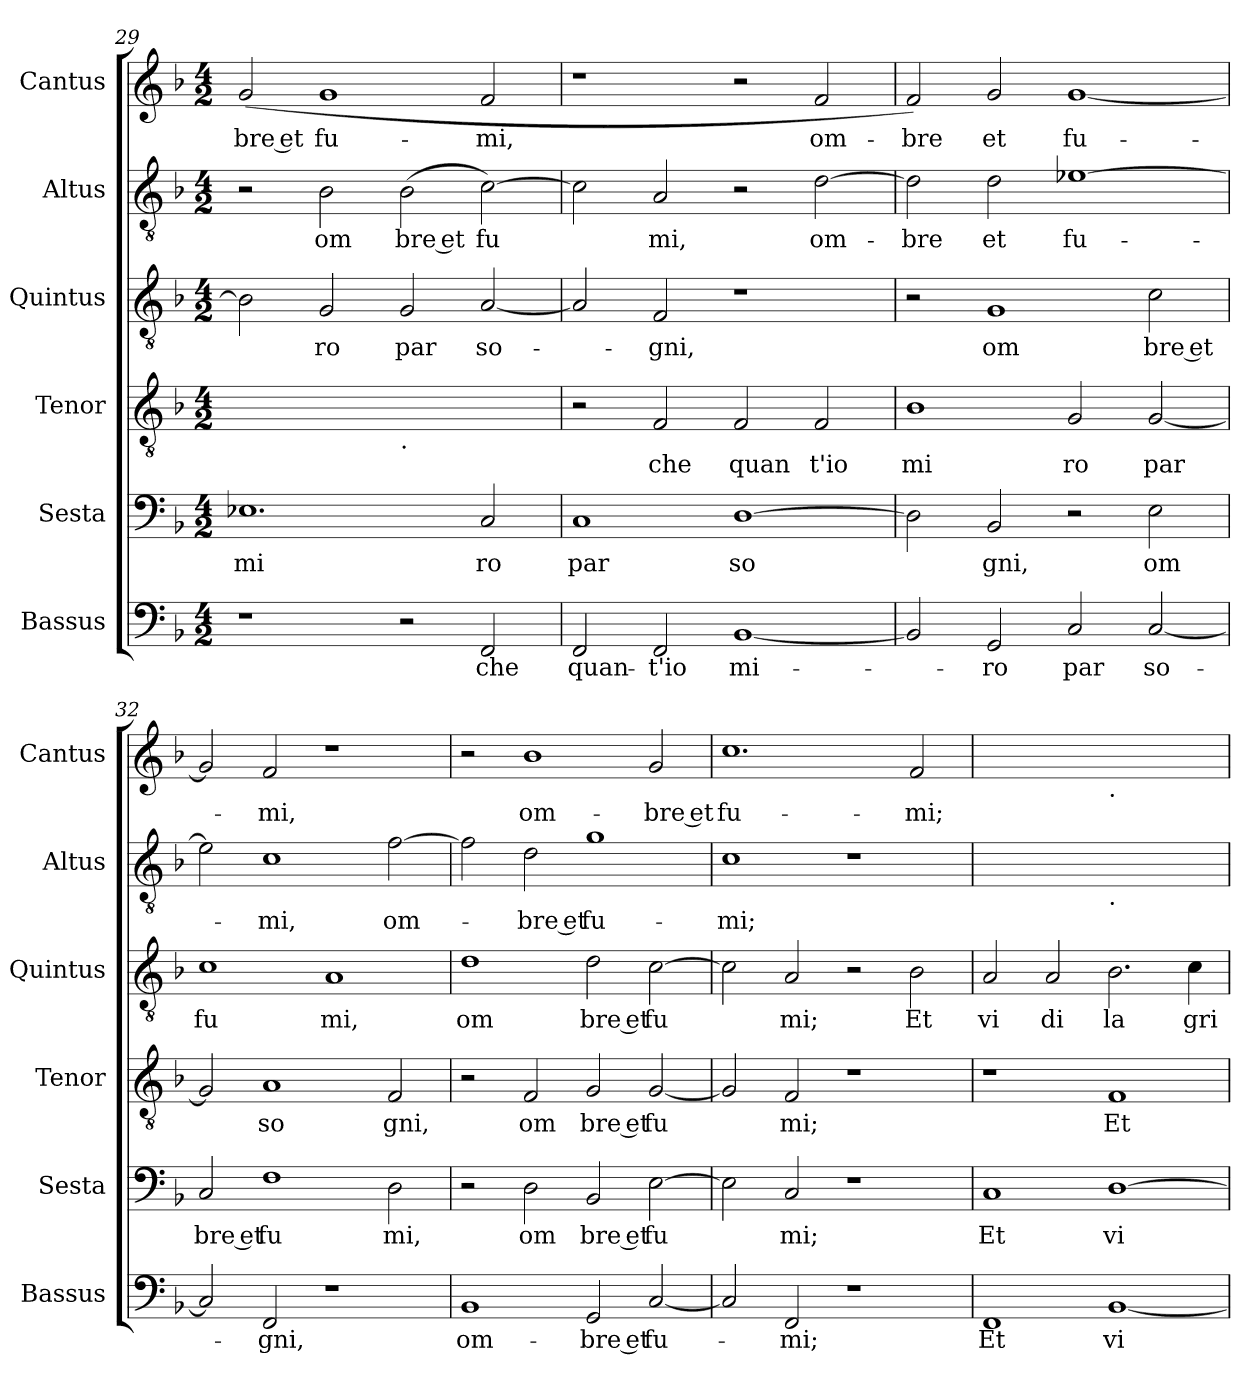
**kern	**text	**kern	**text	**kern	**text	**kern	**text	**kern	**text	**kern	**text
*part6	*part6	*part5	*part5	*part4	*part4	*part3	*part3	*part2	*part2	*part1	*part1
*staff6	*staff6	*staff5	*staff5	*staff4	*staff4	*staff3	*staff3	*staff2	*staff2	*staff1	*staff1
*I"Bassus	*	*I"Sesta	*	*I"Tenor	*	*I"Quintus	*	*I"Altus	*	*I"Cantus	*
*I'Bassus	*	*I'Sesta	*	*I'Tenor	*	*I'Quintus	*	*I'Altus	*	*I'Cantus	*
*clefF4	*	*clefF4	*	*clefGv2	*	*clefGv2	*	*clefGv2	*	*clefG2	*
*k[b-]	*	*k[b-]	*	*k[b-]	*	*k[b-]	*	*k[b-]	*	*k[b-]	*
*F:	*	*F:	*	*F:	*	*F:	*	*F:	*	*F:	*
*M4/2	*	*M4/2	*	*M4/2	*	*M4/2	*	*M4/2	*	*M4/2	*
=29	=29	=29	=29	=29	=29	=29	=29	=29	=29	=29	=29
*	*	*	*	*^	*	*	*	*	*	*	*
1r	.	1.E-X	mi	0ryy	1ryy	.	2B-\]	.	2r	.	(>2g/	-bre et
.	.	.	.	.	.	.	2G/	-ro	2B-\	om	1g	fu-
!	!	!	!	!	!LO:TX:b:t=.	!	!	!	!	!	!	!
2r	.	.	.	.	1ryy	.	2G/	par	(<2B-\	bre et	.	.
2FF/	che	2C/	ro	.	.	.	[2A/	so-	[2c\)	fu	2f/	-mi,
*	*	*	*	*v	*v	*	*	*	*	*	*	*
=30	=30	=30	=30	=30	=30	=30	=30	=30	=30	=30	=30
2FF/	quan-	1C	par	2r	.	2A/]	.	2c\]	.	1r	.
2FF/	-t'io	.	.	2F/	che	2F/	-gni,	2A/	mi,	.	.
[1BB-	mi-	[1D	so	2F/	quan	1r	.	2r	.	2r	.
.	.	.	.	2F/	t'io	.	.	[2d\	om-	2f/	om-
=31	=31	=31	=31	=31	=31	=31	=31	=31	=31	=31	=31
2BB-/]	.	2D\]	.	1B-	mi	2r	.	2d\]	-bre	2f/)	-bre
2GG/	-ro	2BB-/	gni,	.	.	1G	om	2d\	et	2g/	et
2C/	par	2r	.	2G/	ro	.	.	[1e-X	fu-	[1g	fu-
[2C/	so-	2E\	om	[2G/	par	2c\	bre et	.	.	.	.
=32	=32	=32	=32	=32	=32	=32	=32	=32	=32	=32	=32
2C/]	.	2C/	bre et	2G/]	.	1c	fu	2e-\]	.	2g/]	.
2FF/	-gni,	1F	fu	1A	so	.	.	1c	-mi,	2f/	-mi,
1r	.	.	.	.	.	1A	mi,	.	.	1r	.
.	.	2D\	mi,	2F/	gni,	.	.	[2f\	om-	.	.
=33	=33	=33	=33	=33	=33	=33	=33	=33	=33	=33	=33
1BB-	om-	2r	.	2r	.	1d	om	2f\]	.	2r	.
.	.	2D\	om	2F/	om	.	.	2d\	-bre et	1b-	om-
2GG/	-bre et	2BB-/	bre et	2G/	bre et	2d\	bre et	1g	fu-	.	.
[2C/	fu-	[2E\	fu	[2G/	fu	[2c\	fu	.	.	2g/	-bre et
=34	=34	=34	=34	=34	=34	=34	=34	=34	=34	=34	=34
2C/]	.	2E\]	.	2G/]	.	2c\]	.	1c	-mi;	1.cc	fu-
2FF/	-mi;	2C/	mi;	2F/	mi;	2A/	mi;	.	.	.	.
1r	.	1r	.	1r	.	2r	.	1r	.	.	.
.	.	.	.	.	.	2B-\	Et	.	.	2f/	-mi;
=35	=35	=35	=35	=35	=35	=35	=35	=35	=35	=35	=35
*	*	*	*	*	*	*	*	*^	*	*^	*
1FF	Et	1C	Et	1r	.	2A/	vi	0ryy	1ryy	.	0ryy	1ryy	.
.	.	.	.	.	.	2A/	di	.	.	.	.	.	.
!	!	!	!	!	!	!	!	!	!	!	!	!LO:TX:b:t=.	!
!	!	!	!	!	!	!	!	!	!LO:TX:b:t=.	!	!	!	!
[1BB-	vi-	[1D	vi	1F	Et	2.B-\	la	.	1ryy	.	.	1ryy	.
.	.	.	.	.	.	4c\	gri	.	.	.	.	.	.
*	*	*	*	*	*	*	*	*v	*v	*	*	*	*
*	*	*	*	*	*	*	*	*	*	*v	*v	*
=	=	=	=	=	=	=	=	=	=	=	=
*-	*-	*-	*-	*-	*-	*-	*-	*-	*-	*-	*-
